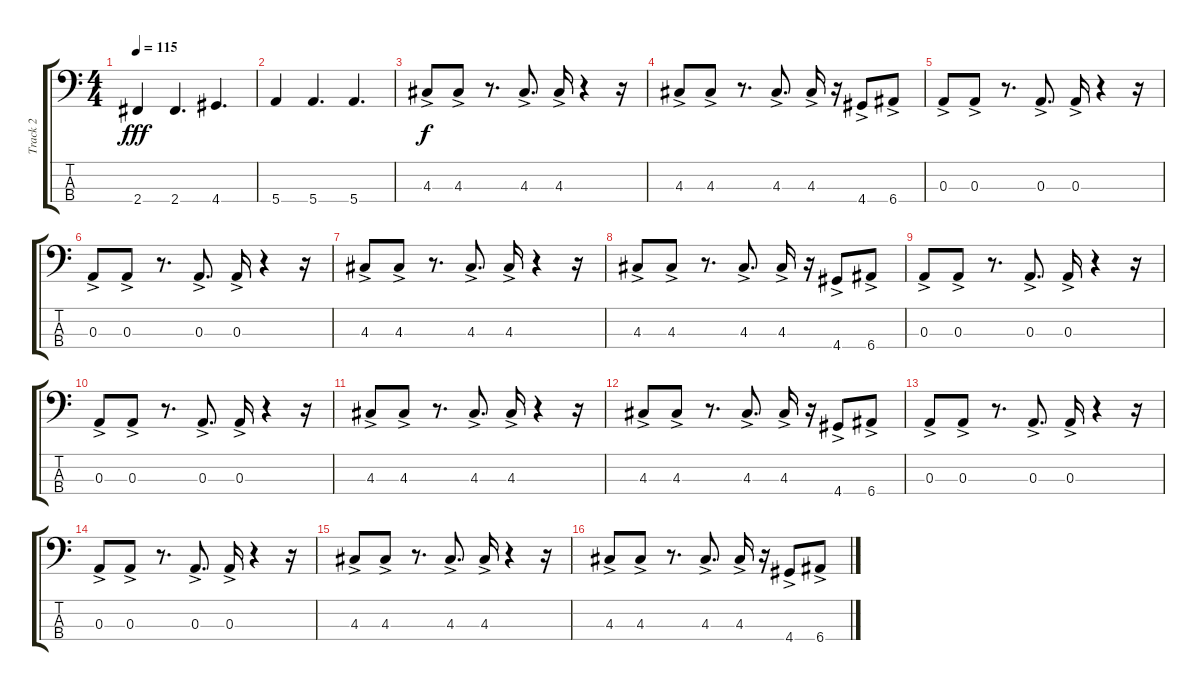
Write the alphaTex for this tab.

\track ("Track 2" "Track 2") {instrument electricbassfinger}
\staff {score tabs}
\tuning (G2 D2 A1 E1) {hide}
\ts (4 4)
\tempo 115
\clef f4
\ks c
2.4.4{dy fff} 2.4.4{d} 4.4.4{d} |
5.4.4 5.4.4{d} 5.4.4{d} |
4.3{ac}.8{dy f} 4.3{ac}.8 r.8{d} 4.3{ac}.8{d} 4.3{ac}.16 r.4 r.16 |
4.3{ac}.8 4.3{ac}.8 r.8{d} 4.3{ac}.8{d} 4.3{ac}.16 r.16 4.4{ac}.8 6.4{ac}.8 |
0.3{ac}.8 0.3{ac}.8 r.8{d} 0.3{ac}.8{d} 0.3{ac}.16 r.4 r.16 |
0.3{ac}.8 0.3{ac}.8 r.8{d} 0.3{ac}.8{d} 0.3{ac}.16 r.4 r.16 |
4.3{ac}.8 4.3{ac}.8 r.8{d} 4.3{ac}.8{d} 4.3{ac}.16 r.4 r.16 |
4.3{ac}.8 4.3{ac}.8 r.8{d} 4.3{ac}.8{d} 4.3{ac}.16 r.16 4.4{ac}.8 6.4{ac}.8 |
0.3{ac}.8 0.3{ac}.8 r.8{d} 0.3{ac}.8{d} 0.3{ac}.16 r.4 r.16 |
0.3{ac}.8 0.3{ac}.8 r.8{d} 0.3{ac}.8{d} 0.3{ac}.16 r.4 r.16 |
4.3{ac}.8 4.3{ac}.8 r.8{d} 4.3{ac}.8{d} 4.3{ac}.16 r.4 r.16 |
4.3{ac}.8 4.3{ac}.8 r.8{d} 4.3{ac}.8{d} 4.3{ac}.16 r.16 4.4{ac}.8 6.4{ac}.8 |
0.3{ac}.8 0.3{ac}.8 r.8{d} 0.3{ac}.8{d} 0.3{ac}.16 r.4 r.16 |
0.3{ac}.8 0.3{ac}.8 r.8{d} 0.3{ac}.8{d} 0.3{ac}.16 r.4 r.16 |
4.3{ac}.8 4.3{ac}.8 r.8{d} 4.3{ac}.8{d} 4.3{ac}.16 r.4 r.16 |
4.3{ac}.8 4.3{ac}.8 r.8{d} 4.3{ac}.8{d} 4.3{ac}.16 r.16 4.4{ac}.8 6.4{ac}.8
